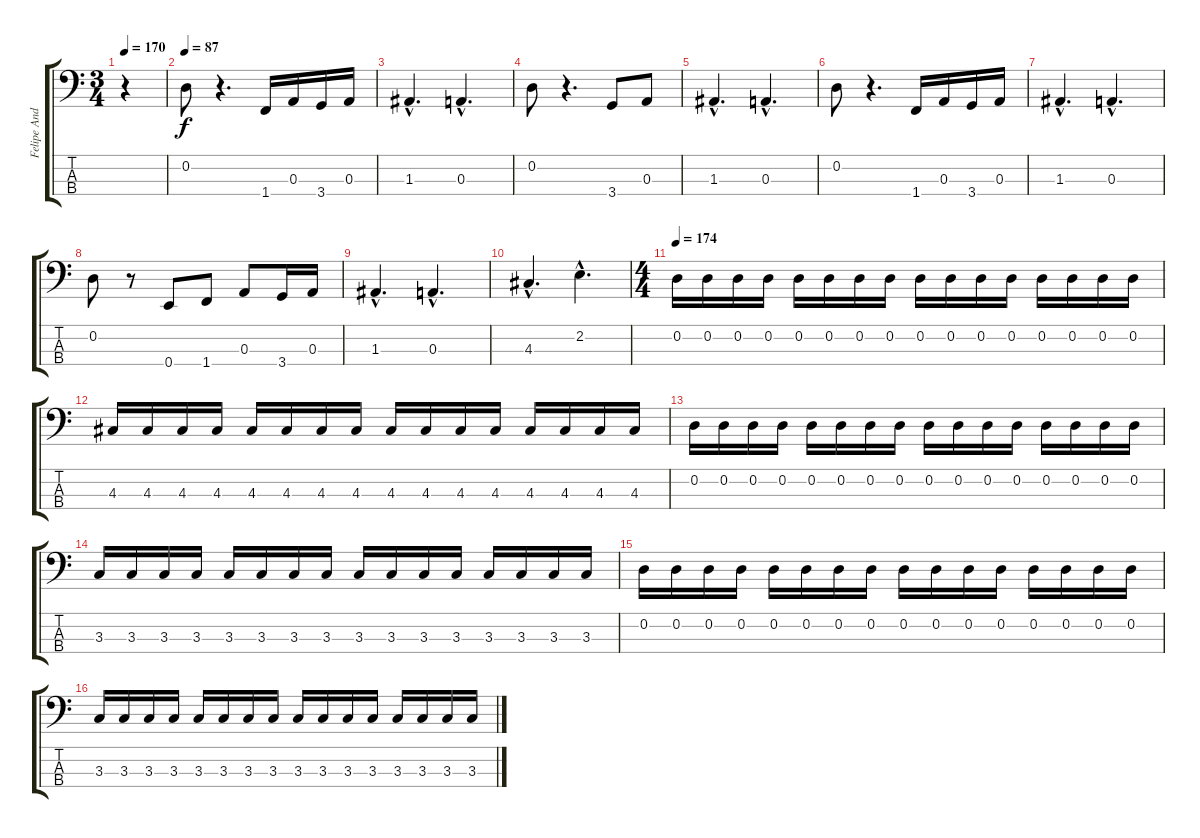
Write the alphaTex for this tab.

\track ("Felipe Andreolli" "Felipe And") {instrument electricbassfinger}
\staff {score tabs}
\tuning (G2 D2 A1 E1) {hide}
\ts (3 4)
\tempo 170
\clef f4
\ks c
r.4{dy f instrument electricbassfinger} |
\tempo 87
0.2.8 r.4{d} 1.4.16 0.3.16 3.4.16 0.3.16 |
1.3{hac}.4{d} 0.3{hac}.4{d} |
0.2.8 r.4{d} 3.4.8 0.3.8 |
1.3{hac}.4{d} 0.3{hac}.4{d} |
0.2.8 r.4{d} 1.4.16 0.3.16 3.4.16 0.3.16 |
1.3{hac}.4{d} 0.3{hac}.4{d} |
0.2.8 r.8 0.4.8 1.4.8 0.3.8 3.4.16 0.3.16 |
1.3{hac}.4{d} 0.3{hac}.4{d} |
4.3{hac}.4{d} 2.2{hac}.4{d} |
\ts (4 4)
\tempo 174
0.2.16 0.2.16 0.2.16 0.2.16 0.2.16 0.2.16 0.2.16 0.2.16 0.2.16 0.2.16 0.2.16 0.2.16 0.2.16 0.2.16 0.2.16 0.2.16 |
4.3.16 4.3.16 4.3.16 4.3.16 4.3.16 4.3.16 4.3.16 4.3.16 4.3.16 4.3.16 4.3.16 4.3.16 4.3.16 4.3.16 4.3.16 4.3.16 |
0.2.16 0.2.16 0.2.16 0.2.16 0.2.16 0.2.16 0.2.16 0.2.16 0.2.16 0.2.16 0.2.16 0.2.16 0.2.16 0.2.16 0.2.16 0.2.16 |
3.3.16 3.3.16 3.3.16 3.3.16 3.3.16 3.3.16 3.3.16 3.3.16 3.3.16 3.3.16 3.3.16 3.3.16 3.3.16 3.3.16 3.3.16 3.3.16 |
0.2.16 0.2.16 0.2.16 0.2.16 0.2.16 0.2.16 0.2.16 0.2.16 0.2.16 0.2.16 0.2.16 0.2.16 0.2.16 0.2.16 0.2.16 0.2.16 |
3.3.16 3.3.16 3.3.16 3.3.16 3.3.16 3.3.16 3.3.16 3.3.16 3.3.16 3.3.16 3.3.16 3.3.16 3.3.16 3.3.16 3.3.16 3.3.16
